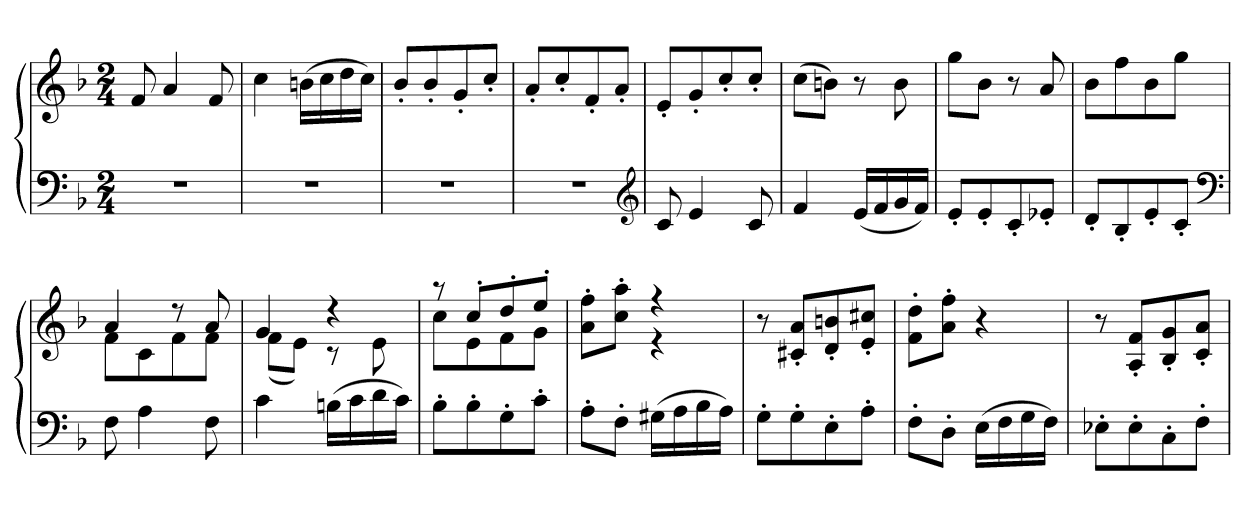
**kern	**kern
*part1	*part1
*staff2	*staff1
*clefF4	*clefG2
*k[b-]	*k[b-]
*F:	*F:
*M2/4	*M2/4
=	=
2r	8f
.	4a
.	8f
=	=
2r	4cc
.	(16bnLL
.	16cc
.	16dd
.	16ccJJ)
=	=
2r	8b-'L
.	8b-'
.	8g'
.	8cc'J
=	=
2r	8a'L
.	8cc'
.	8f'
.	8a'J
*clefG2	*
=	=
8c	8e'L
4e	8g'
.	8cc'
8c	8cc'J
=	=
4f	(8ccL
.	8bnJ)
(16eLL	8r
16f	.
16g	8b
16fJJ)	.
=	=
8e'L	8ggL
8e'	8b-J
8c'	8r
8e-X'J	8a
=	=
8d'L	8b-L
8B-'	8ff
8e'	8b-
8c'J	8ggJ
*clefF4	*
=	=
*	*^
8F	4a	8fL
4A	.	8c
.	8r	8f
8F	8a	8fJ
=	=	=
4c	4g	(8fL
.	.	8eJ)
(16BnLL	4r	8r
16c	.	.
16d	.	8e
16cJJ)	.	.
=	=	=
8B-'L	8r	8ccL
8B-'	8cc'L	8e
8G'	8dd'	8f
8c'J	8ee'J	8gJ
=	=	=
8A'L	8a' 8ff'L	4ryy
8F'J	8cc' 8aa'J	.
(16G#XLL	4r	4r
16A	.	.
16B-	.	.
16AJJ)	.	.
*	*v	*v
=	=
8G'L	8r
8G'	8c#X' 8a'L
8E'	8d' 8bn'
8A'J	8e' 8cc#X'J
=	=
8F'L	8f' 8dd'L
8D'J	8a' 8ff'J
(16ELL	4r
16F	.
16G	.
16FJJ)	.
=	=
8E-X'L	8r
8E-'	8A' 8f'L
8C'	8B-' 8g'
8F'J	8c' 8a'J
=	=
*-	*-
